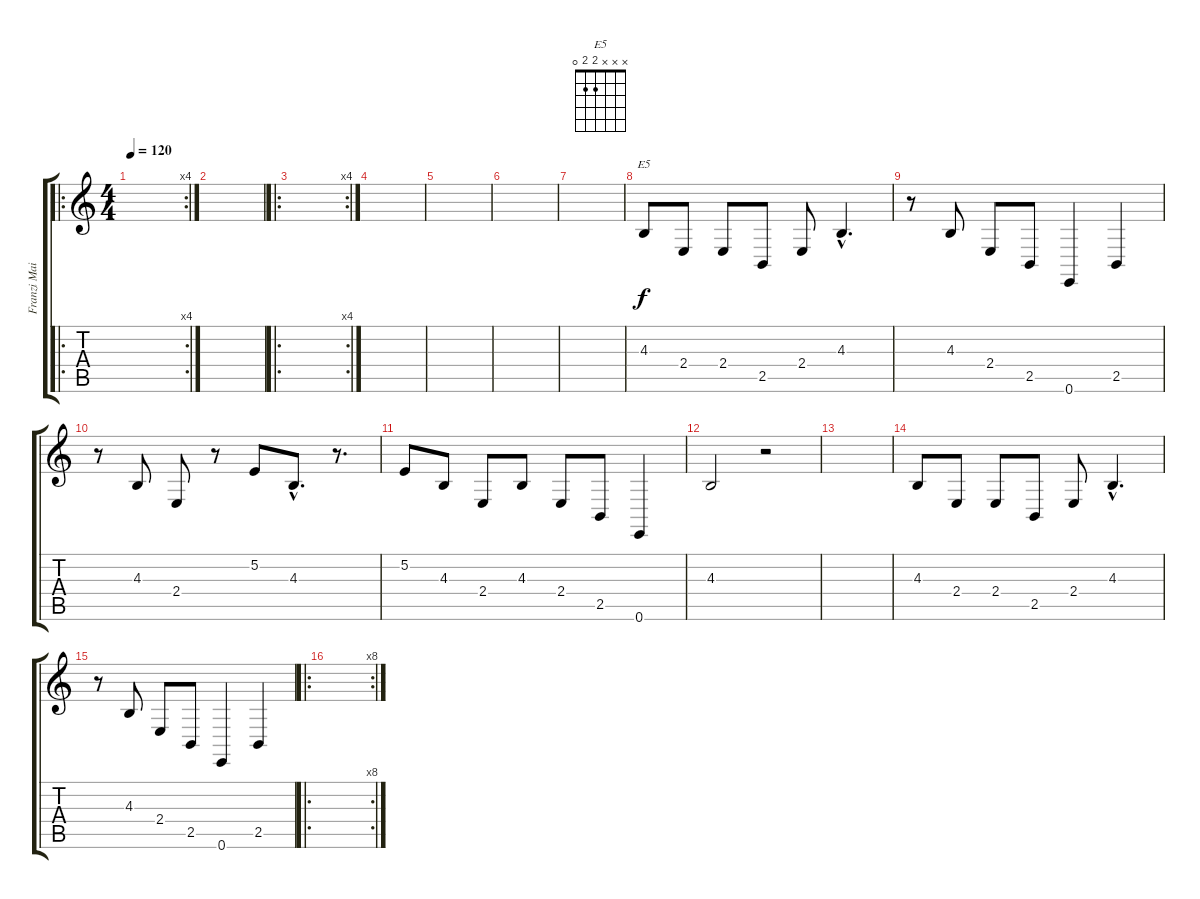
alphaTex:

\track ("Franzi Maize" "Franzi Mai") {instrument tenorsax}
\staff {score tabs}
\tuning (E4 B3 G3 D3 A2 E2) {hide}
\chord ("E5" x x x 2 2 0)
\ro
\rc 4
\ts (4 4)
\tempo 120
\clef g2
\ks c
|
|
\ro
\rc 4
|
|
|
|
|
4.3.8{ch "E5"} 2.4.8 2.4.8 2.5.8 2.4.8 4.3{hac}.4{d} |
r.8 4.3.8 2.4.8 2.5.8 0.6.4 2.5.4 |
r.8 4.3.8 2.4.8 r.8 5.2.8 4.3{hac}.8{d} r.8{d} |
5.2.8 4.3.8 2.4.8 4.3.8 2.4.8 2.5.8 0.6.4 |
4.3.2 r.2 |
|
4.3.8 2.4.8 2.4.8 2.5.8 2.4.8 4.3{hac}.4{d} |
r.8 4.3.8 2.4.8 2.5.8 0.6.4 2.5.4 |
\ro
\rc 8
